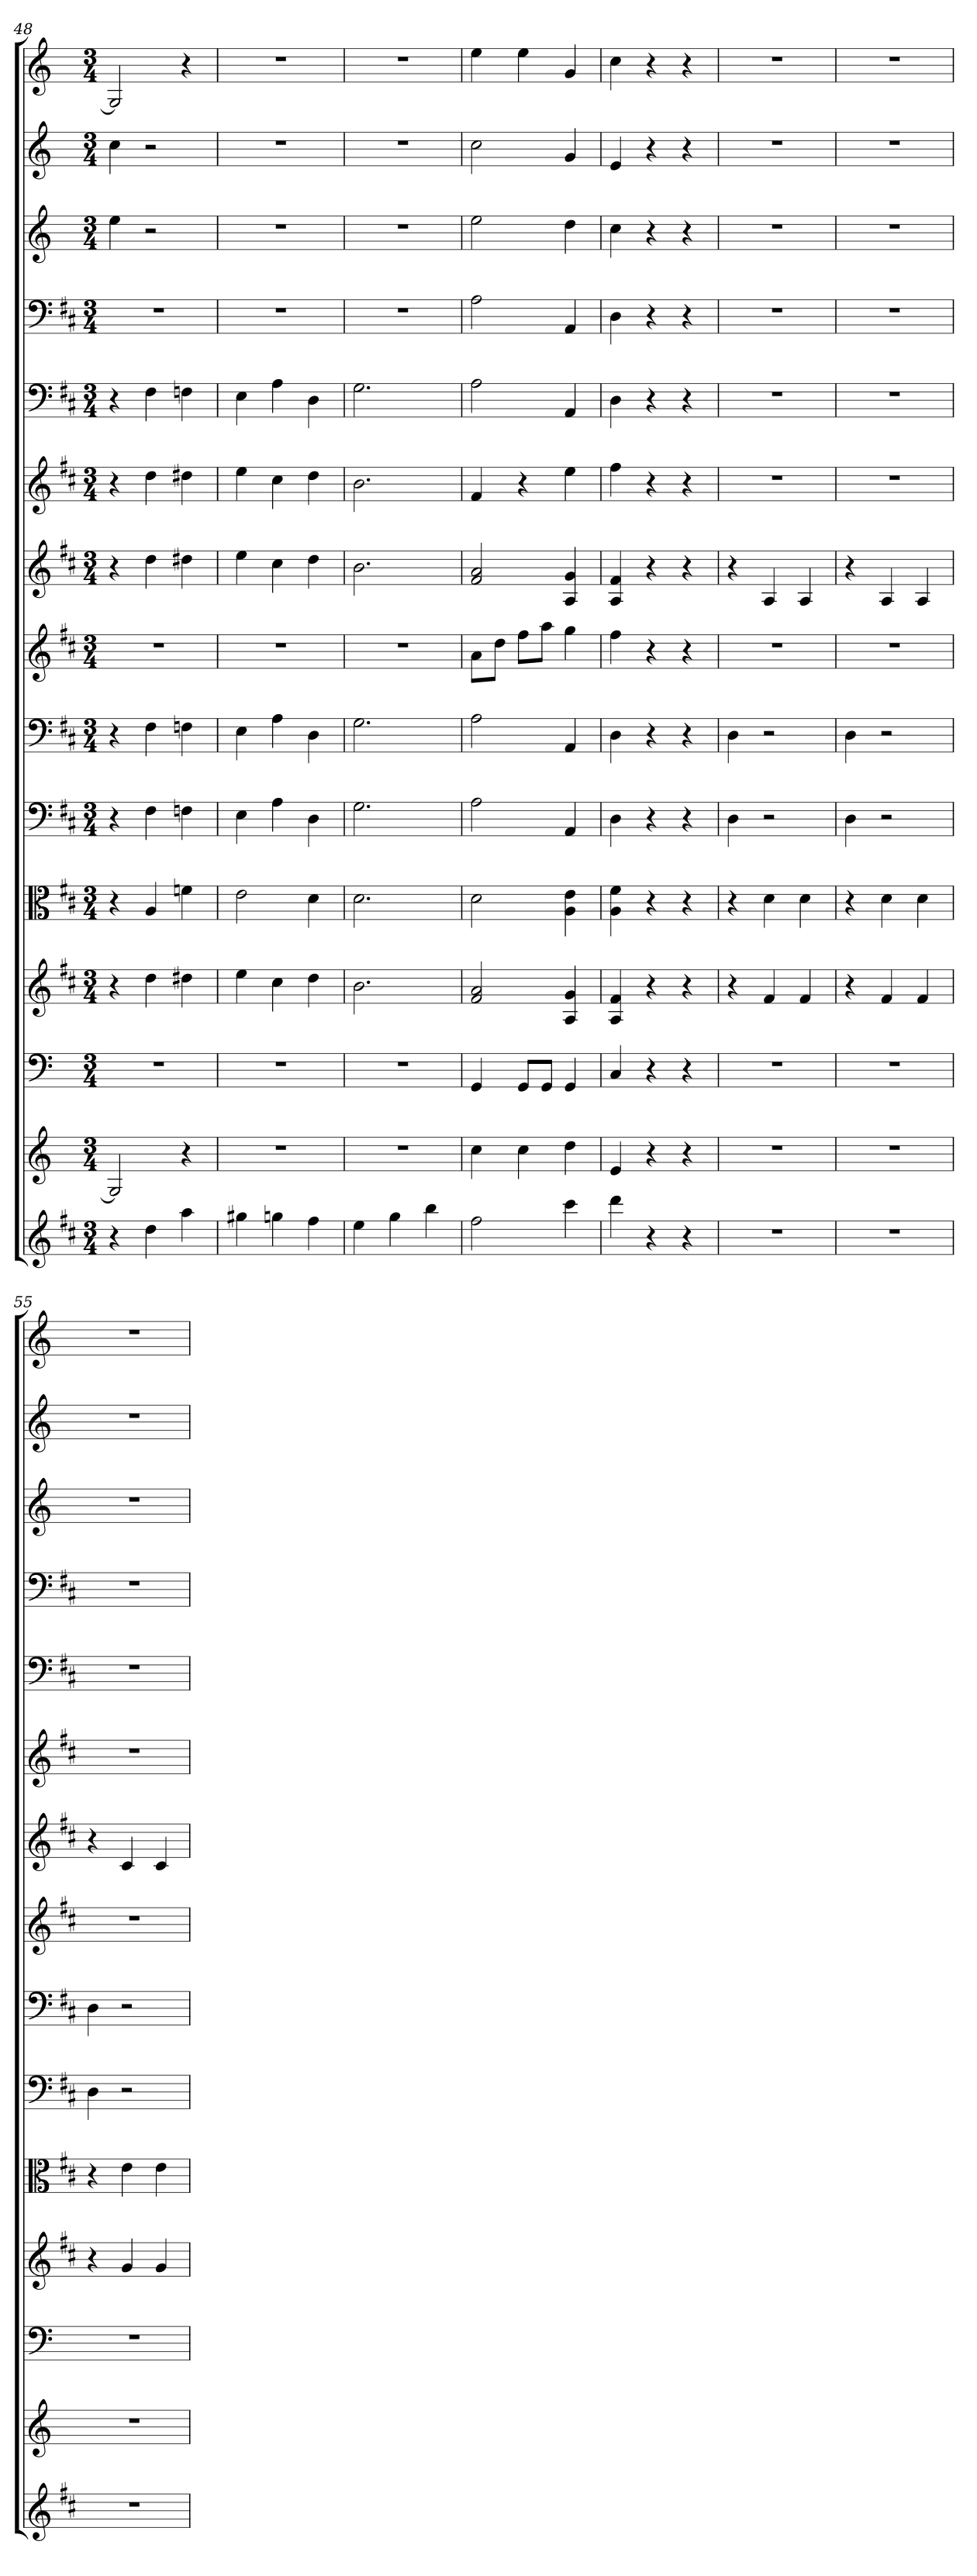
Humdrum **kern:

**kern	**kern	**kern	**kern	**kern	**kern	**kern	**kern	**kern	**kern	**kern	**kern	**kern	**kern	**kern
*part15	*part14	*part13	*part12	*part11	*part10	*part9	*part8	*part7	*part6	*part5	*part4	*part3	*part2	*part1
*staff15	*staff14	*staff13	*staff12	*staff11	*staff10	*staff9	*staff8	*staff7	*staff6	*staff5	*staff4	*staff3	*staff2	*staff1
*	*	*clefF4	*	*clefC3	*clefF4	*clefF4	*	*	*	*clefF4	*clefF4	*	*	*
*k[f#c#]	*k[]	*k[]	*k[f#c#]	*k[f#c#]	*k[f#c#]	*k[f#c#]	*k[f#c#]	*k[f#c#]	*k[f#c#]	*k[f#c#]	*k[f#c#]	*k[]	*k[]	*k[]
*M3/4	*M3/4	*M3/4	*M3/4	*M3/4	*M3/4	*M3/4	*M3/4	*M3/4	*M3/4	*M3/4	*M3/4	*M3/4	*M3/4	*M3/4
=48	=48	=48	=48	=48	=48	=48	=48	=48	=48	=48	=48	=48	=48	=48
4r	2G]	2.r	4r	4r	4r	4r	2.r	4r	4r	4r	2.r	4ee	4cc	2G]
4dd	.	.	4dd	4A	4F#	4F#	.	4dd	4dd	4F#	.	2r	2r	.
4aa	4r	.	4dd#X	4fn	4Fn	4Fn	.	4dd#X	4dd#X	4Fn	.	.	.	4r
=49	=49	=49	=49	=49	=49	=49	=49	=49	=49	=49	=49	=49	=49	=49
4gg#X	2.r	2.r	4ee	2e	4E	4E	2.r	4ee	4ee	4E	2.r	2.r	2.r	2.r
4ggn	.	.	4cc#	.	4A	4A	.	4cc#	4cc#	4A	.	.	.	.
4ff#	.	.	4dd	4d	4D	4D	.	4dd	4dd	4D	.	.	.	.
=50	=50	=50	=50	=50	=50	=50	=50	=50	=50	=50	=50	=50	=50	=50
4ee	2.r	2.r	2.b	2.d	2.G	2.G	2.r	2.b	2.b	2.G	2.r	2.r	2.r	2.r
4gg	.	.	.	.	.	.	.	.	.	.	.	.	.	.
4bb	.	.	.	.	.	.	.	.	.	.	.	.	.	.
=51	=51	=51	=51	=51	=51	=51	=51	=51	=51	=51	=51	=51	=51	=51
2ff#	4cc	4GG	2f# 2a	2d	2A	2A	8aL	2f# 2a	4f#	2A	2A	2ee	2cc	4ee
.	.	.	.	.	.	.	8ddJ	.	.	.	.	.	.	.
.	4cc	8GG/L	.	.	.	.	8ff#L	.	4r	.	.	.	.	4ee
.	.	8GG/J	.	.	.	.	8aaJ	.	.	.	.	.	.	.
4ccc#	4dd	4GG	4A 4g	4A 4e	4AA	4AA	4gg	4A 4g	4ee	4AA	4AA	4dd	4g	4g
=52	=52	=52	=52	=52	=52	=52	=52	=52	=52	=52	=52	=52	=52	=52
4ddd	4e	4C	4A 4f#	4A 4f#	4D	4D	4ff#	4A 4f#	4ff#	4D	4D	4cc	4e	4cc
4r	4r	4r	4r	4r	4r	4r	4r	4r	4r	4r	4r	4r	4r	4r
4r	4r	4r	4r	4r	4r	4r	4r	4r	4r	4r	4r	4r	4r	4r
=53	=53	=53	=53	=53	=53	=53	=53	=53	=53	=53	=53	=53	=53	=53
2.r	2.r	2.r	4r	4r	4D	4D	2.r	4r	2.r	2.r	2.r	2.r	2.r	2.r
.	.	.	4f#	4d	2r	2r	.	4A	.	.	.	.	.	.
.	.	.	4f#	4d	.	.	.	4A	.	.	.	.	.	.
=54	=54	=54	=54	=54	=54	=54	=54	=54	=54	=54	=54	=54	=54	=54
2.r	2.r	2.r	4r	4r	4D	4D	2.r	4r	2.r	2.r	2.r	2.r	2.r	2.r
.	.	.	4f#	4d	2r	2r	.	4A	.	.	.	.	.	.
.	.	.	4f#	4d	.	.	.	4A	.	.	.	.	.	.
=55	=55	=55	=55	=55	=55	=55	=55	=55	=55	=55	=55	=55	=55	=55
2.r	2.r	2.r	4r	4r	4D	4D	2.r	4r	2.r	2.r	2.r	2.r	2.r	2.r
.	.	.	4g	4e	2r	2r	.	4c#	.	.	.	.	.	.
.	.	.	4g	4e	.	.	.	4c#	.	.	.	.	.	.
=	=	=	=	=	=	=	=	=	=	=	=	=	=	=
*-	*-	*-	*-	*-	*-	*-	*-	*-	*-	*-	*-	*-	*-	*-
